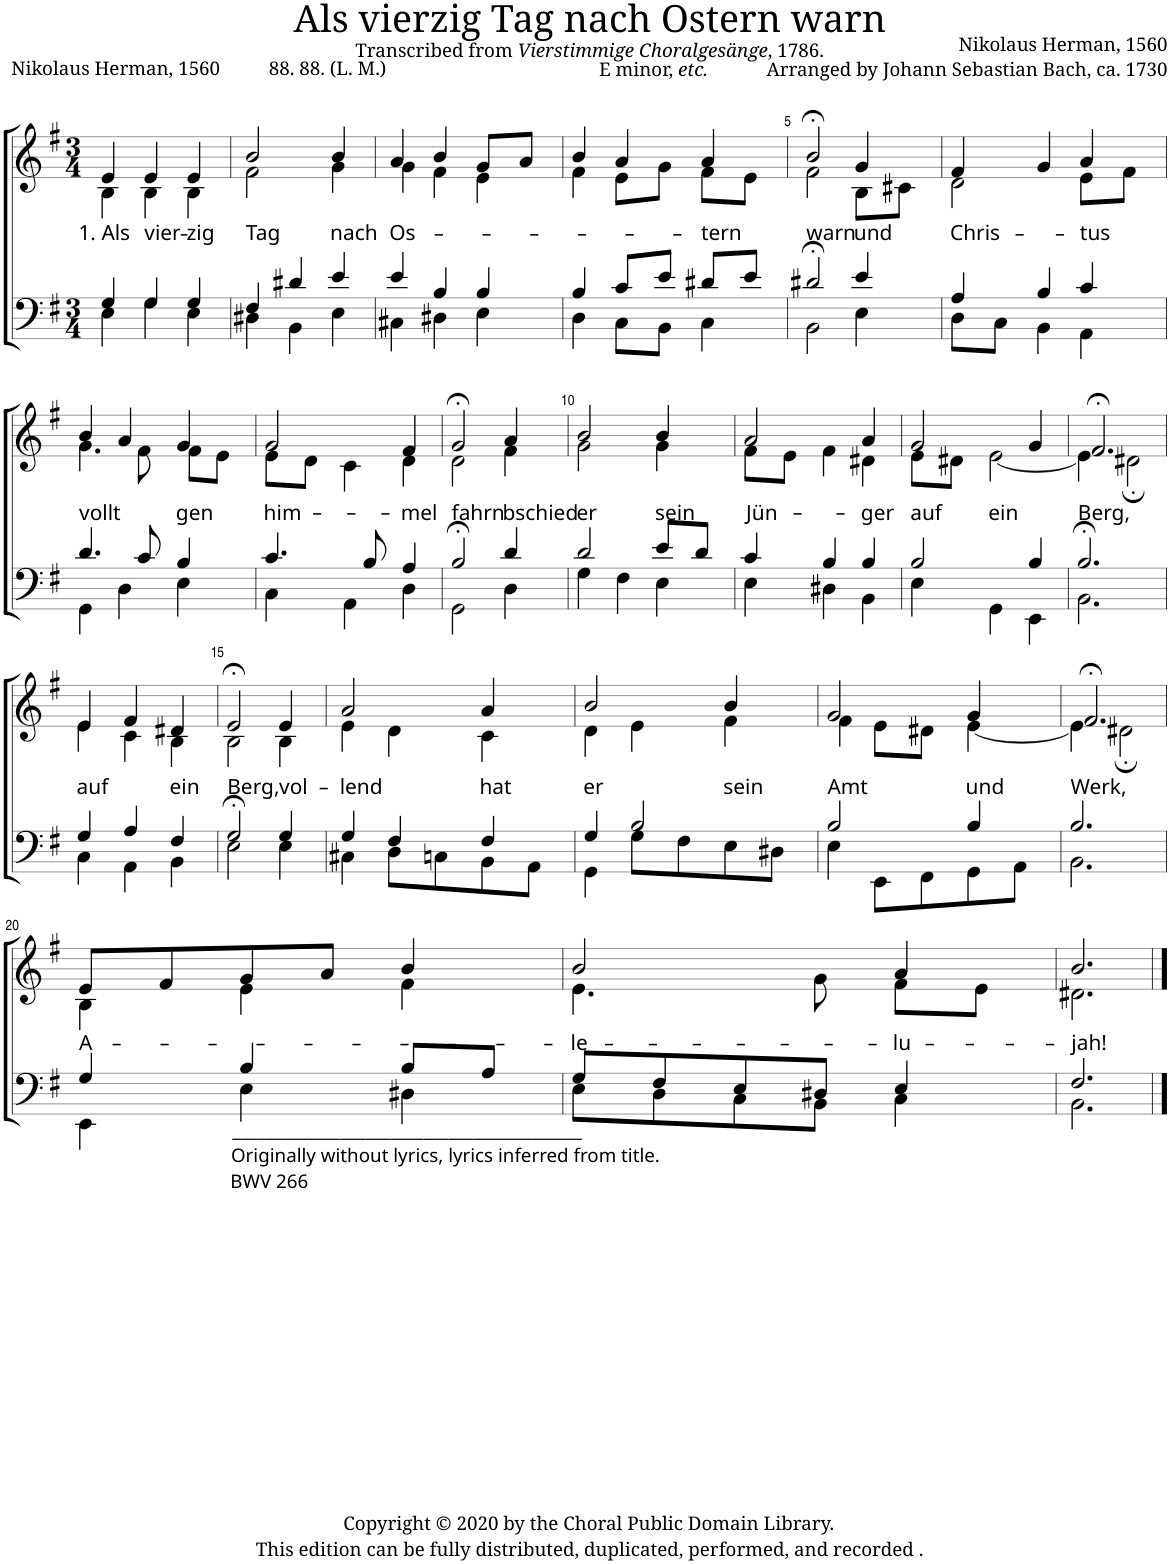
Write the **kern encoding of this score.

**kern	**kern	**text
*part2	*part1	*part1
*staff2	*staff1	*staff1
*I"Bass	*I"Soprano	*
*clefF4	*clefG2	*
*k[f#]	*k[f#]	*
*M3/4	*M3/4	*
=1	=1	=1
*^	*^	*
!	!	!	!	!LO:LY:b
4G/	4E\	4e/	4B\	1. Als
!	!	!	!	!LO:LY:b
4G/	4G\	4e/	4B\	vier-
!	!	!	!	!LO:LY:b
4G/	4E\	4e/	4B\	-zig
=2	=2	=2	=2	=2
!	!	!	!	!LO:LY:b
4F#/	4D#X\	2b/	2f#\	Tag
4d#X/	4BB\	.	.	.
!	!	!	!	!LO:LY:b
4e/	4E\	4b/	4g\	nach
=3	=3	=3	=3	=3
!	!	!	!	!LO:LY:b
4e/	4C#X\	4a/	4g\	Os-
4B/	4D#X\	4b/	4f#\	.
4B/	4E\	8g/L	4e\	.
.	.	8a/J	.	.
=4	=4	=4	=4	=4
4B/	4D\	4b/	4f#\	.
8c/L	8C\L	4a/	8e\L	.
8e/J	8BB\J	.	8g\J	.
!	!	!	!	!LO:LY:b
8d#X/L	4C\	4a/	8f#\L	-tern
8e/J	.	.	8e\J	.
=5	=5	=5	=5	=5
!	!	!	!	!LO:LY:b
2d#X;</	2BB\	2b;</	2f#\	warn
!	!	!	!	!LO:LY:b
4e/	4E\	4g/	8B\L	und
.	.	.	8c#X\J	.
=6	=6	=6	=6	=6
!	!	!	!	!LO:LY:b
4A/	8D\L	4f#/	2d\	Chris-
.	8C\J	.	.	.
4B/	4BB\	4g/	.	.
!	!	!	!	!LO:LY:b
4c/	4AA\	4a/	8e\L	-tus
.	.	.	8f#\J	.
!!LO:LB:g=z	!!
=7	=7	=7	=7	=7
!	!	!	!	!LO:LY:b
4.d/	4GG\	4b/	4.g\	vollt
.	4D\	4a/	.	.
8c/	.	.	8f#\	.
!	!	!	!	!LO:LY:b
4B/	4E\	4g/	8f#\L	gen
.	.	.	8e\J	.
=8	=8	=8	=8	=8
!	!	!	!	!LO:LY:b
4.c/	4C\	2g/	8e\L	him-
.	.	.	8d\J	.
.	4AA\	.	4c\	.
8B/	.	.	.	.
!	!	!	!	!LO:LY:b
4A/	4D\	4f#/	4d\	-mel
=9	=9	=9	=9	=9
!	!	!	!	!LO:LY:b
2B;</	2GG\	2g;</	2d\	fahrn
!	!	!	!	!LO:LY:b
4d/	4D\	4a/	4f#\	bschied
=10	=10	=10	=10	=10
!	!	!	!	!LO:LY:b
2d/	4G\	2b/	2g\	er
.	4F#\	.	.	.
!	!	!	!	!LO:LY:b
8e/L	4E\	4b/	4g\	sein
8d/J	.	.	.	.
=11	=11	=11	=11	=11
!	!	!	!	!LO:LY:b
4c/	4E\	2a/	8f#\L	Jün-
.	.	.	8e\J	.
4B/	4D#X\	.	4f#\	.
!	!	!	!	!LO:LY:b
4B/	4BB\	4a/	4d#X\	-ger
=12	=12	=12	=12	=12
!	!	!	!	!LO:LY:b
2B/	4E\	2g/	8e\L	auf
.	.	.	8d#X\J	.
!	!	!	!	!LO:LY:b
.	4GG\	.	[2e\	ein
4B/	4EE\	4g/	.	.
=13	=13	=13	=13	=13
!	!	!	!	!LO:LY:b
2.B;</	2.BB\	2.f#;</	4e\]	Berg,
.	.	.	2d#X;\	.
!!LO:LB:g=z	!!
=14	=14	=14	=14	=14
!	!	!	!	!LO:LY:b
4G/	4C\	4e/	4e\	auf
4A/	4AA\	4f#/	4c\	.
!	!	!	!	!LO:LY:b
4F#/	4BB\	4d#X/	4B\	ein
=15	=15	=15	=15	=15
!	!	!	!	!LO:LY:b
2G;</	2E\	2e;</	2B\	Berg,
!	!	!	!	!LO:LY:b
4G/	4E\	4e/	4B\	vol-
=16	=16	=16	=16	=16
!LO:TX:b:t=__________________________________________	!	!	!	!
!LO:TX:b:t=Originally without lyrics, lyrics inferred from title.	!	!	!	!
!LO:TX:b:t=BWV 266	!	!	!	!
!	!	!	!	!LO:LY:b
4G/	4C#X\	2a/	4e\	-lend
4F#/	8D\L	.	4d\	.
.	8Cn\	.	.	.
!	!	!	!	!LO:LY:b
4F#/	8BB\	4a/	4c\	hat
.	8AA\J	.	.	.
=17	=17	=17	=17	=17
!	!	!	!	!LO:LY:b
4G/	4GG\	2b/	4d\	er
2B/	8G\L	.	4e\	.
.	8F#\	.	.	.
!	!	!	!	!LO:LY:b
.	8E\	4b/	4f#\	sein
.	8D#X\J	.	.	.
=18	=18	=18	=18	=18
!	!	!	!	!LO:LY:b
2B/	4E\	2g/	4f#\	Amt
.	8EE\L	.	8e\L	.
.	8FF#\	.	8d#X\J	.
!	!	!	!	!LO:LY:b
4B/	8GG\	4g/	[4e\	und
.	8AA\J	.	.	.
=19	=19	=19	=19	=19
!	!	!	!	!LO:LY:b
2.B/	2.BB\	2.f#;</	4e\]	Werk,
.	.	.	2d#X;\	.
!!LO:LB:g=z	!!
=20	=20	=20	=20	=20
!	!	!	!	!LO:LY:b
4G/	4EE\	8e/L	4B\	A-
.	.	8f#/	.	.
4B/	4E\	8g/	4e\	.
.	.	8a/J	.	.
8B/L	4D#X\	4b/	4f#\	.
8A/J	.	.	.	.
=21	=21	=21	=21	=21
!	!	!	!	!LO:LY:b
8G/L	8E\L	2b/	4.e\	-le-
8F#/	8D\	.	.	.
8E/	8C\	.	.	.
8D#X/J	8BB\J	.	8g\	.
!	!	!	!	!LO:LY:b
4E/	4C\	4a/	8f#\L	-lu-
.	.	.	8e\J	.
=22	=22	=22	=22	=22
!	!	!	!	!LO:LY:b
2.F#/	2.BB\	2.b/	2.d#X\	-jah!
*v	*v	*	*	*
*	*v	*v	*
==	==	==
*-	*-	*-
